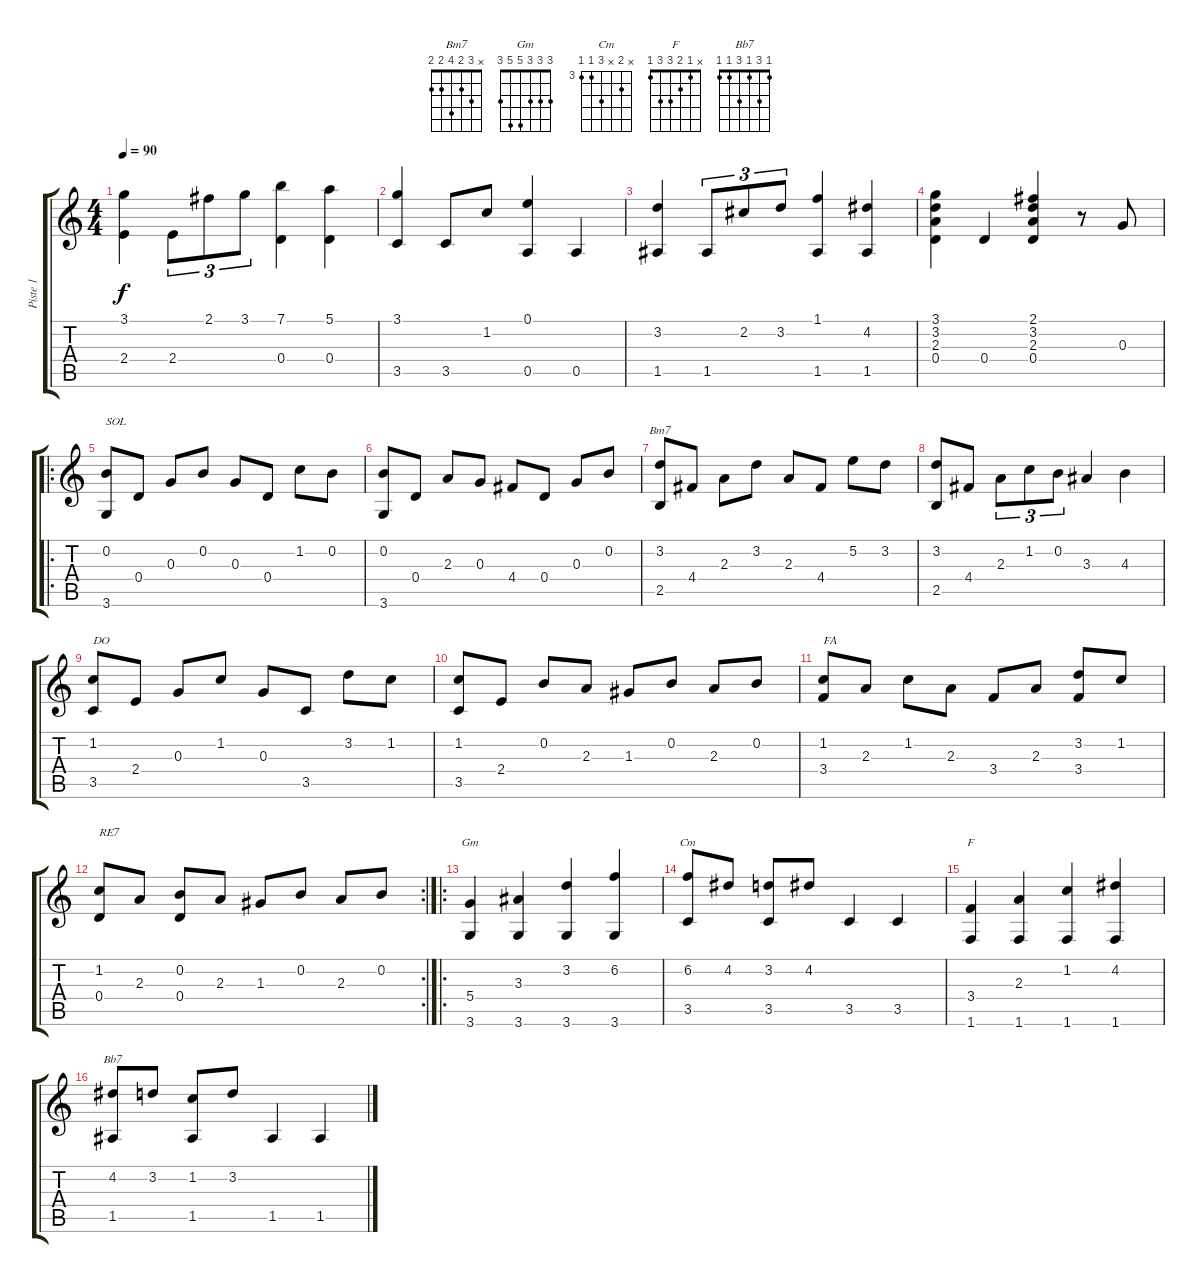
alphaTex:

\track ("Piste 1" "Piste 1") {instrument acousticguitarnylon}
\staff {score tabs}
\tuning (E4 B3 G3 D3 A2 E2) {hide}
\chord ("Bm7" x 3 2 4 2 2)
\chord ("Gm" 3 3 3 5 5 3)
\chord ("Cm" x 4 x 5 3 3) {firstfret 3}
\chord ("F" x 1 2 3 3 1)
\chord ("Bb7" 1 3 1 3 1 1)
\ts (4 4)
\tempo 90
\clef g2
\ks c
(3.1 2.4).4{dy f instrument acousticguitarnylon} 2.4.8{tu (3 2)} 2.1.8{tu (3 2)} 3.1.8{tu (3 2)} (7.1 0.4).4 (5.1 0.4).4 |
(3.1 3.5).4 3.5.8 1.2.8 (0.1 0.5).4 0.5.4 |
(3.2 1.5).4 1.5.8{tu (3 2)} 2.2.8{tu (3 2)} 3.2.8{tu (3 2)} (1.1 1.5).4 (4.2 1.5).4 |
(3.1 3.2 2.3 0.4).4 0.4.4 (2.1 3.2 2.3 0.4).4 r.8 0.3.8 |
\ro
(0.2 3.6).8{txt "SOL"} 0.4.8 0.3.8 0.2.8 0.3.8 0.4.8 1.2.8 0.2.8 |
(0.2 3.6).8 0.4.8 2.3.8 0.3.8 4.4.8 0.4.8 0.3.8 0.2.8 |
(3.2 2.5).8{ch "Bm7"} 4.4.8 2.3.8 3.2.8 2.3.8 4.4.8 5.2.8 3.2.8 |
(3.2 2.5).8 4.4.8 2.3.8{tu (3 2)} 1.2.8{tu (3 2)} 0.2.8{tu (3 2)} 3.3.4 4.3.4 |
(1.2 3.5).8{txt "DO"} 2.4.8 0.3.8 1.2.8 0.3.8 3.5.8 3.2.8 1.2.8 |
(1.2 3.5).8 2.4.8 0.2.8 2.3.8 1.3.8 0.2.8 2.3.8 0.2.8 |
(1.2 3.4).8{txt "FA"} 2.3.8 1.2.8 2.3.8 3.4.8 2.3.8 (3.2 3.4).8 1.2.8 |
\rc 2
(1.2 0.4).8{txt "RE7"} 2.3.8 (0.2 0.4).8 2.3.8 1.3.8 0.2.8 2.3.8 0.2.8 |
\ro
(5.4 3.6).4{ch "Gm"} (3.3 3.6).4 (3.2 3.6).4 (6.2 3.6).4 |
(6.2 3.5).8{ch "Cm"} 4.2.8 (3.2 3.5).8 4.2.8 3.5.4 3.5.4 |
(3.4 1.6).4{ch "F"} (2.3 1.6).4 (1.2 1.6).4 (4.2 1.6).4 |
(4.2 1.5).8{ch "Bb7"} 3.2.8 (1.2 1.5).8 3.2.8 1.5.4 1.5.4
